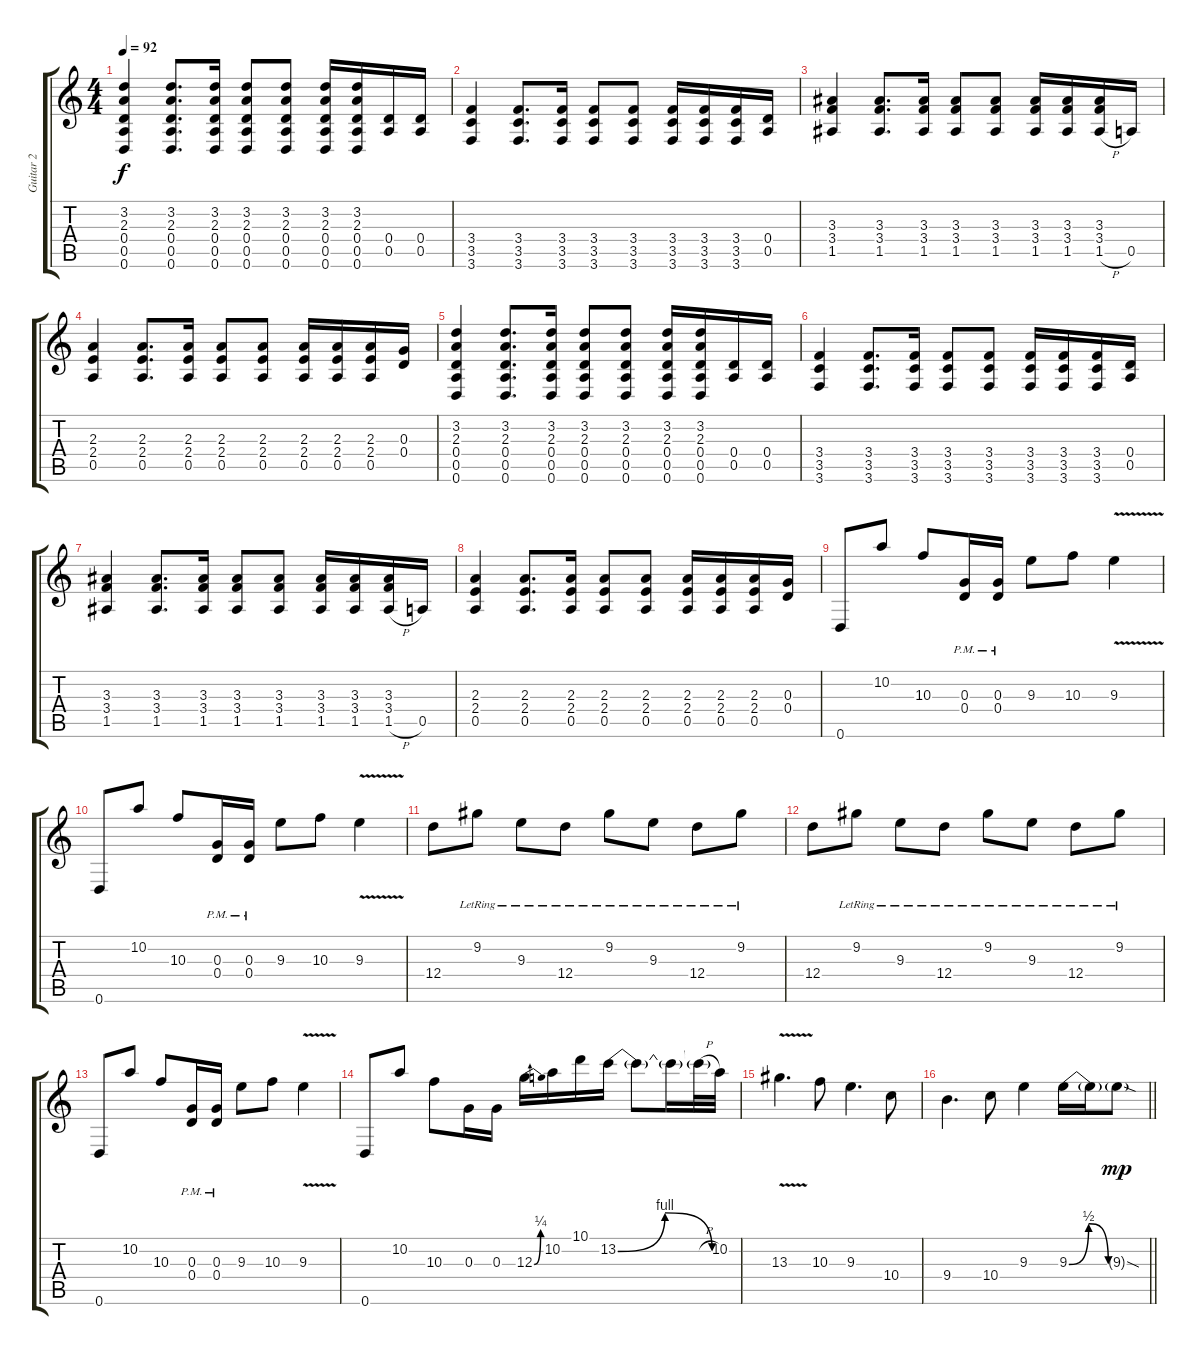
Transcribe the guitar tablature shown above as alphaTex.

\track ("Guitar 2" "Guitar 2") {instrument distortionguitar}
\staff {score tabs}
\tuning (E4 B3 G3 D3 A2 D2) {hide}
\ts (4 4)
\tempo 92
\clef g2
\ks c
(3.2 2.3 0.4 0.5 0.6).4{dy f} (3.2 2.3 0.4 0.5 0.6).8{d} (3.2 2.3 0.4 0.5 0.6).16 (3.2 2.3 0.4 0.5 0.6).8 (3.2 2.3 0.4 0.5 0.6).8 (3.2 2.3 0.4 0.5 0.6).16 (3.2 2.3 0.4 0.5 0.6).16 (0.4 0.5).16 (0.4 0.5).16 |
(3.4 3.5 3.6).4 (3.4 3.5 3.6).8{d} (3.4 3.5 3.6).16 (3.4 3.5 3.6).8 (3.4 3.5 3.6).8 (3.4 3.5 3.6).16 (3.4 3.5 3.6).16 (3.4 3.5 3.6).16 (0.4 0.5).16 |
(3.3 3.4 1.5).4 (3.3 3.4 1.5).8{d} (3.3 3.4 1.5).16 (3.3 3.4 1.5).8 (3.3 3.4 1.5).8 (3.3 3.4 1.5).16 (3.3 3.4 1.5).16 (3.3 3.4 1.5{h}).16 0.5.16 |
(2.3 2.4 0.5).4 (2.3 2.4 0.5).8{d} (2.3 2.4 0.5).16 (2.3 2.4 0.5).8 (2.3 2.4 0.5).8 (2.3 2.4 0.5).16 (2.3 2.4 0.5).16 (2.3 2.4 0.5).16 (0.3 0.4).16 |
(3.2 2.3 0.4 0.5 0.6).4 (3.2 2.3 0.4 0.5 0.6).8{d} (3.2 2.3 0.4 0.5 0.6).16 (3.2 2.3 0.4 0.5 0.6).8 (3.2 2.3 0.4 0.5 0.6).8 (3.2 2.3 0.4 0.5 0.6).16 (3.2 2.3 0.4 0.5 0.6).16 (0.4 0.5).16 (0.4 0.5).16 |
(3.4 3.5 3.6).4 (3.4 3.5 3.6).8{d} (3.4 3.5 3.6).16 (3.4 3.5 3.6).8 (3.4 3.5 3.6).8 (3.4 3.5 3.6).16 (3.4 3.5 3.6).16 (3.4 3.5 3.6).16 (0.4 0.5).16 |
(3.3 3.4 1.5).4 (3.3 3.4 1.5).8{d} (3.3 3.4 1.5).16 (3.3 3.4 1.5).8 (3.3 3.4 1.5).8 (3.3 3.4 1.5).16 (3.3 3.4 1.5).16 (3.3 3.4 1.5{h}).16 0.5.16 |
(2.3 2.4 0.5).4 (2.3 2.4 0.5).8{d} (2.3 2.4 0.5).16 (2.3 2.4 0.5).8 (2.3 2.4 0.5).8 (2.3 2.4 0.5).16 (2.3 2.4 0.5).16 (2.3 2.4 0.5).16 (0.3 0.4).16 |
0.6.8 10.2.8 10.3.8 (0.3{pm} 0.4{pm}).16 (0.3{pm} 0.4{pm}).16 9.3.8 10.3.8 9.3{v}.4 |
0.6.8 10.2.8 10.3.8 (0.3{pm} 0.4{pm}).16 (0.3{pm} 0.4{pm}).16 9.3.8 10.3.8 9.3{v}.4 |
12.4.8 9.2{lr}.8 9.3{lr}.8 12.4{lr}.8 9.2{lr}.8 9.3{lr}.8 12.4{lr}.8 9.2{lr}.8 |
12.4.8 9.2{lr}.8 9.3{lr}.8 12.4{lr}.8 9.2{lr}.8 9.3{lr}.8 12.4{lr}.8 9.2{lr}.8 |
0.6.8 10.2.8 10.3.8 (0.3{pm} 0.4{pm}).16 (0.3{pm} 0.4{pm}).16 9.3.8 10.3.8 9.3{v}.4 |
0.6.8 10.2.8 10.3.8 0.3.16 0.3.16 12.3{be (bend 0 0 60 1)}.16 10.2.16 10.1.16 13.2{be (bendrelease 0 0 15 4 45 4 60 0)}.16 13.2{t}.8 13.2{t}.16 13.2{h t}.32 10.2.32 |
13.3{v}.4{d} 10.3.8 9.3.4{d} 10.4.8 |
\barLineRight lightlight
9.4.4{d} 10.4.8 9.3.4 9.3{be (bendrelease 0 0 15 2 15 2 60 0)}.16 9.3{t}.16 9.3{sod g}.8{dy mp}
